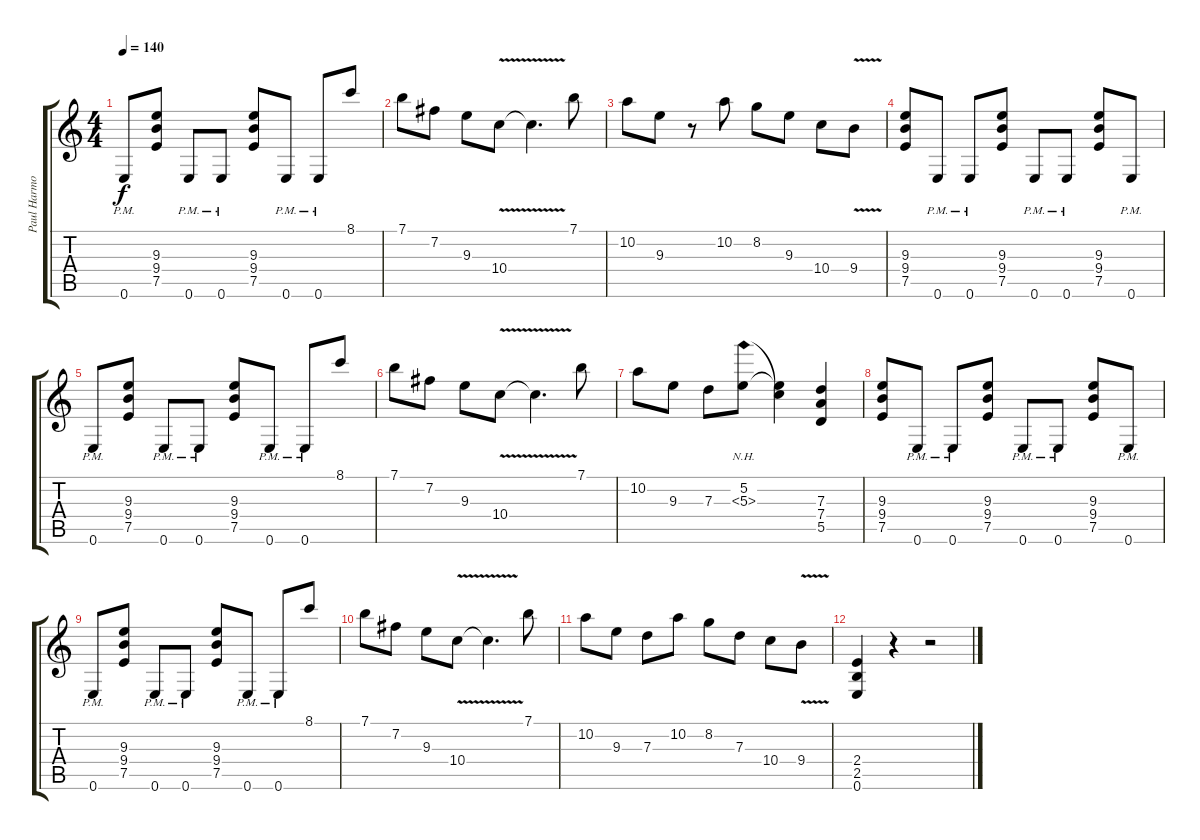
\track ("Paul Harmony" "Paul Harmo") {instrument distortionguitar}
\staff {score tabs}
\tuning (E4 B3 G3 D3 A2 E2) {hide}
\ts (4 4)
\tempo 140
\clef g2
\ks c
0.6{pm}.8{dy f} (9.3 9.4 7.5).8 0.6{pm}.8 0.6{pm}.8 (9.3 9.4 7.5).8 0.6{pm}.8 0.6{pm}.8 8.1.8 |
7.1.8 7.2.8 9.3.8 10.4{v}.8 10.4{t}.4{d} 7.1.8 |
10.2.8 9.3.8 r.8 10.2.8 8.2.8 9.3.8 10.4.8 9.4{v}.8 |
(9.3 9.4 7.5).8 0.6{pm}.8 0.6{pm}.8 (9.3 9.4 7.5).8 0.6{pm}.8 0.6{pm}.8 (9.3 9.4 7.5).8 0.6{pm}.8 |
0.6{pm}.8 (9.3 9.4 7.5).8 0.6{pm}.8 0.6{pm}.8 (9.3 9.4 7.5).8 0.6{pm}.8 0.6{pm}.8 8.1.8 |
7.1.8 7.2.8 9.3.8 10.4{v}.8 10.4{t}.4{d} 7.1.8 |
10.2.8 9.3.8 7.3.8 (5.2 5.3{nh}).8 (5.2{t} 5.3{t}).4 (7.3 7.4 5.5).4 |
(9.3 9.4 7.5).8 0.6{pm}.8 0.6{pm}.8 (9.3 9.4 7.5).8 0.6{pm}.8 0.6{pm}.8 (9.3 9.4 7.5).8 0.6{pm}.8 |
0.6{pm}.8 (9.3 9.4 7.5).8 0.6{pm}.8 0.6{pm}.8 (9.3 9.4 7.5).8 0.6{pm}.8 0.6{pm}.8 8.1.8 |
7.1.8 7.2.8 9.3.8 10.4{v}.8 10.4{t}.4{d} 7.1.8 |
10.2.8 9.3.8 7.3.8 10.2.8 8.2.8 7.3.8 10.4.8 9.4{v}.8 |
(2.4 2.5 0.6).4 r.4 r.2
